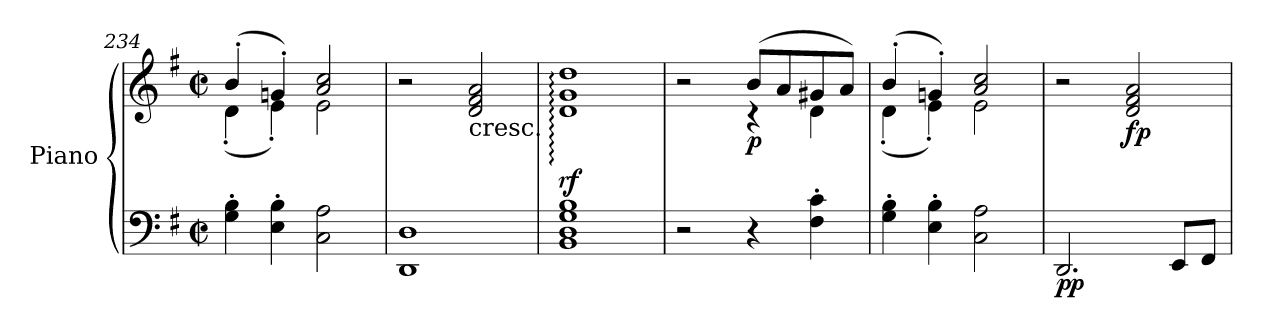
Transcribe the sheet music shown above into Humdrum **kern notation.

**kern	**kern	**dynam
*part1	*part1	*part1
*staff2	*staff1	*staff1/2
*I"Piano	*	*
*I'Pno	*	*
!!LO:PB:g=z
*clefF4	*clefG2	*
*k[f#]	*k[f#]	*
*G:	*G:	*
*M2/2	*M2/2	*
*met(c|)	*met(c|)	*
=234	=234	=234
*	*^	*
4G\' 4B\'	(4b'/	(4d'\	.
4E\' 4B\'	4gn'/)	4e'\)	.
2C\ 2A\	2a/ 2cc/	2e\	.
*	*v	*v	*
=235	=235	=235
1DD 1D	2r	.
!	!LO:TX:b:t=cresc.	!
.	2d/ 2f#/ 2a/	.
=236	=236	=236
*	*^	*
!	!	!	!LO:DY:b
1BB 1D 1G 1B	1d 1g 1dd	1BByy: 1Dyy: 1Gyy: 1Byy: 1dyy: 1gyy: 1ddyy:	rf
!!LO:PB:g=z	!!
=237	=237	=237	=237
2r	2r	2ryy	.
!	!	!	!LO:DY:b
4r	(8b/L	4rc	p
.	8a/	.	.
4F#\' 4c\'	8g#X/	4d\	.
.	8a/J)	.	.
=238	=238	=238	=238
4G\' 4B\'	(4b'/	(4d'\	.
4E\' 4B\'	4gn'/)	4e'\)	.
2C\ 2A\	2a/ 2cc/	2e\	.
=239	=239	=239	=239
!	!	!	!LO:DY:b=2
*	*v	*v	*
2.DD/	2r	pp
!	!	!LO:DY:b
.	2d/ 2f#/ 2a/	fp
8EE/L	.	.
8FF#/J	.	.
=	=	=
*-	*-	*-
